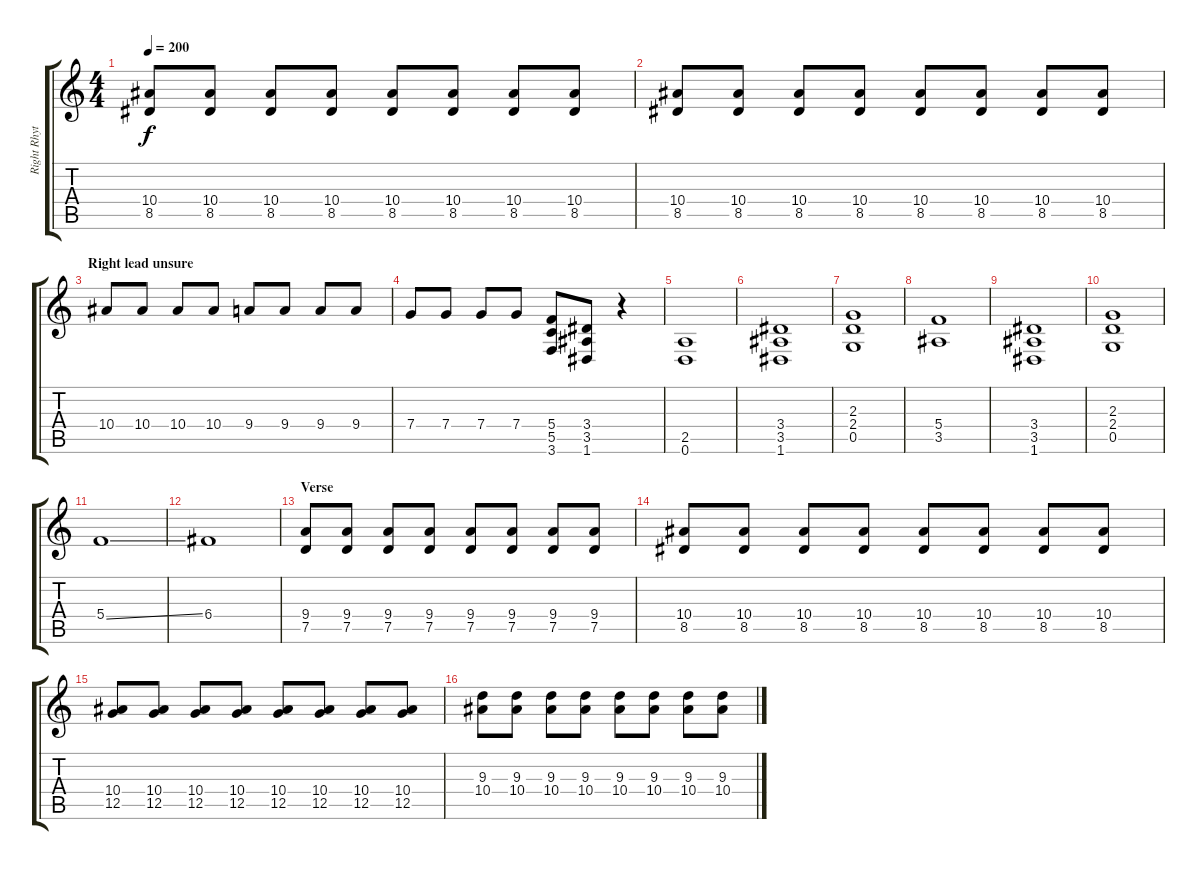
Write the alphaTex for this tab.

\track ("Right Rhythm Gtr" "Right Rhyt") {instrument distortionguitar}
\staff {score tabs}
\tuning (D4 A3 F3 C3 G2 D2) {hide}
\ts (4 4)
\tempo 200
\clef g2
\ks c
(10.4 8.5).8{dy f} (10.4 8.5).8 (10.4 8.5).8 (10.4 8.5).8 (10.4 8.5).8 (10.4 8.5).8 (10.4 8.5).8 (10.4 8.5).8 |
(10.4 8.5).8 (10.4 8.5).8 (10.4 8.5).8 (10.4 8.5).8 (10.4 8.5).8 (10.4 8.5).8 (10.4 8.5).8 (10.4 8.5).8 |
\section ("" "Right lead unsure")
10.4.8 10.4.8 10.4.8 10.4.8 9.4.8 9.4.8 9.4.8 9.4.8 |
7.4.8 7.4.8 7.4.8 7.4.8 (5.4 5.5 3.6).8 (3.4 3.5 1.6).8 r.4 |
(2.5 0.6).1 |
(3.4 3.5 1.6).1 |
(2.3 2.4 0.5).1 |
(5.4 3.5).1 |
(3.4 3.5 1.6).1 |
(2.3 2.4 0.5).1 |
5.4{ss}.1 |
6.4.1 |
\section ("" "Verse")
(9.4 7.5).8 (9.4 7.5).8 (9.4 7.5).8 (9.4 7.5).8 (9.4 7.5).8 (9.4 7.5).8 (9.4 7.5).8 (9.4 7.5).8 |
(10.4 8.5).8 (10.4 8.5).8 (10.4 8.5).8 (10.4 8.5).8 (10.4 8.5).8 (10.4 8.5).8 (10.4 8.5).8 (10.4 8.5).8 |
(10.4 12.5).8 (10.4 12.5).8 (10.4 12.5).8 (10.4 12.5).8 (10.4 12.5).8 (10.4 12.5).8 (10.4 12.5).8 (10.4 12.5).8 |
(9.3 10.4).8 (9.3 10.4).8 (9.3 10.4).8 (9.3 10.4).8 (9.3 10.4).8 (9.3 10.4).8 (9.3 10.4).8 (9.3 10.4).8
